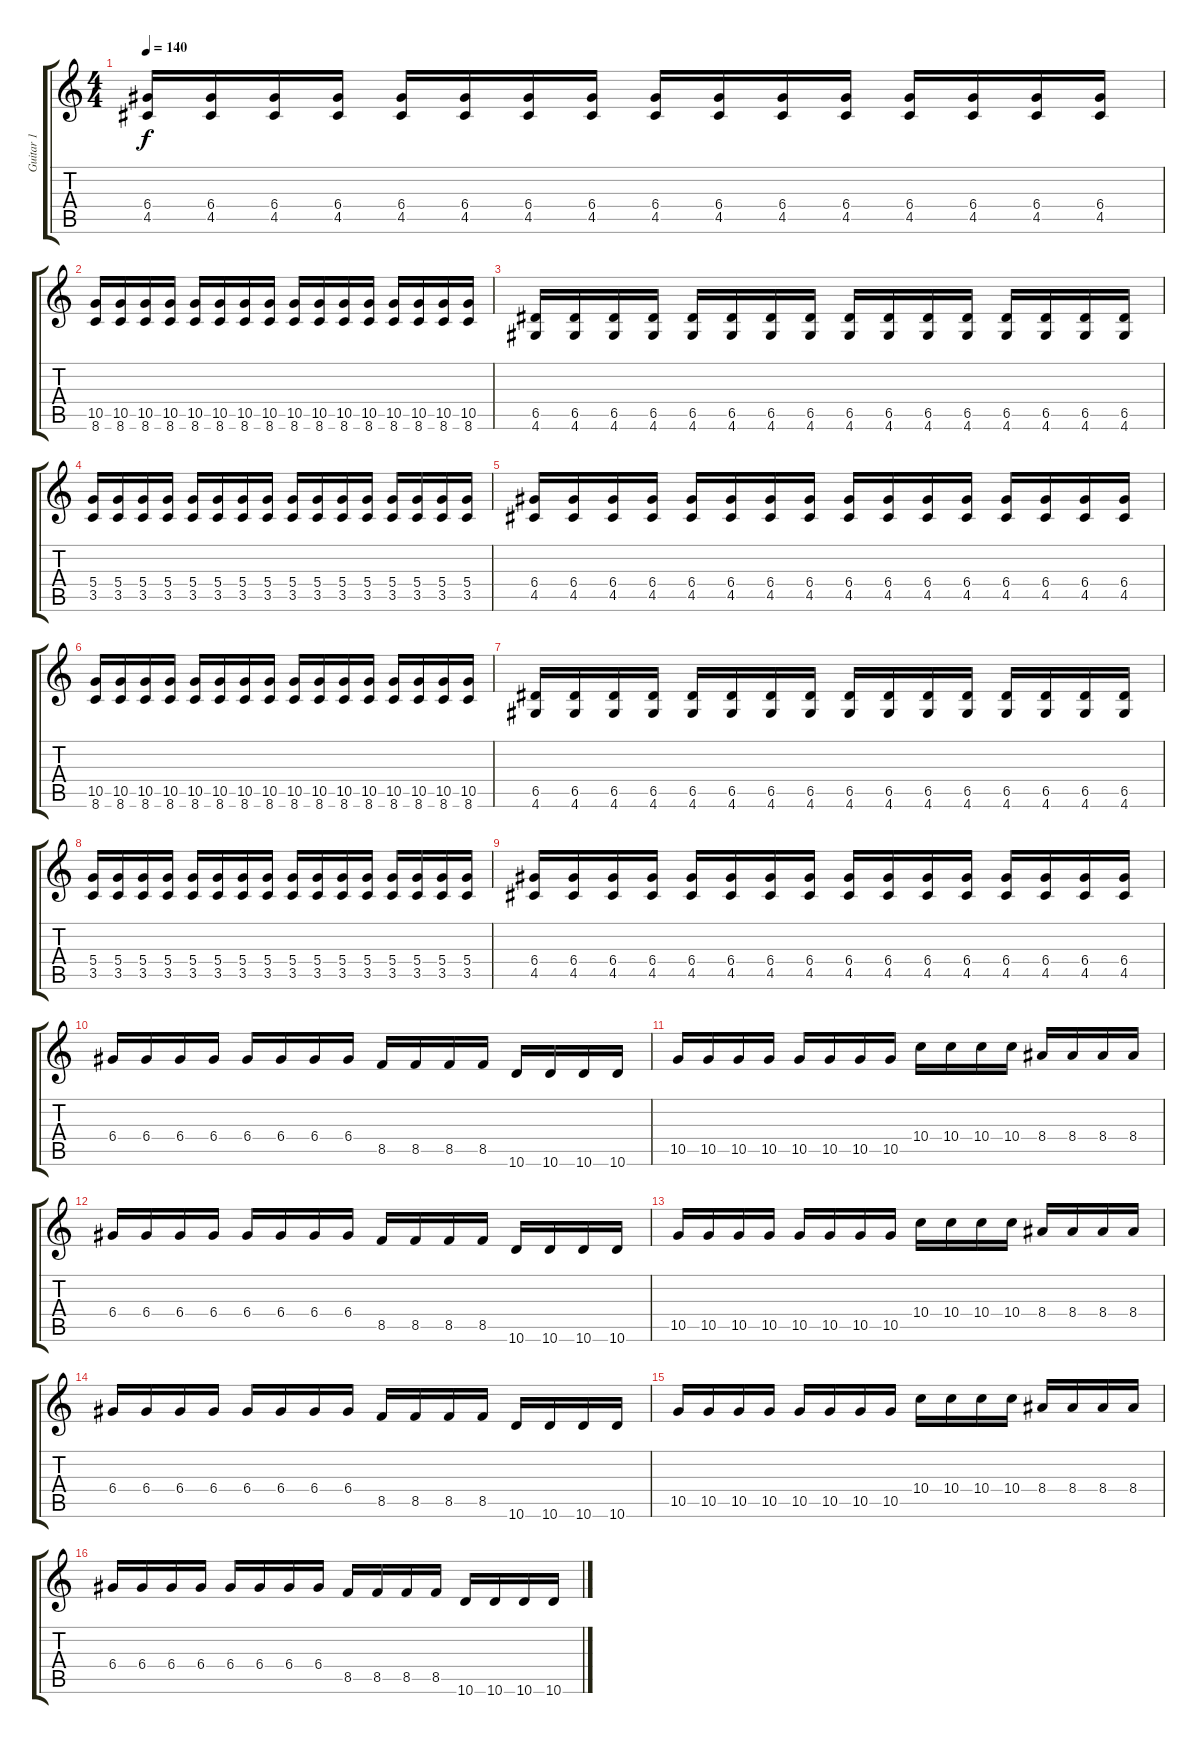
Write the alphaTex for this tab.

\track ("Guitar 1" "Guitar 1") {instrument distortionguitar}
\staff {score tabs}
\tuning (E4 B3 G3 D3 A2 E2) {hide}
\ts (4 4)
\tempo 140
\clef g2
\ks c
(6.4 4.5).16{dy f} (6.4 4.5).16 (6.4 4.5).16 (6.4 4.5).16 (6.4 4.5).16 (6.4 4.5).16 (6.4 4.5).16 (6.4 4.5).16 (6.4 4.5).16 (6.4 4.5).16 (6.4 4.5).16 (6.4 4.5).16 (6.4 4.5).16 (6.4 4.5).16 (6.4 4.5).16 (6.4 4.5).16 |
(10.5 8.6).16 (10.5 8.6).16 (10.5 8.6).16 (10.5 8.6).16 (10.5 8.6).16 (10.5 8.6).16 (10.5 8.6).16 (10.5 8.6).16 (10.5 8.6).16 (10.5 8.6).16 (10.5 8.6).16 (10.5 8.6).16 (10.5 8.6).16 (10.5 8.6).16 (10.5 8.6).16 (10.5 8.6).16 |
(6.5 4.6).16 (6.5 4.6).16 (6.5 4.6).16 (6.5 4.6).16 (6.5 4.6).16 (6.5 4.6).16 (6.5 4.6).16 (6.5 4.6).16 (6.5 4.6).16 (6.5 4.6).16 (6.5 4.6).16 (6.5 4.6).16 (6.5 4.6).16 (6.5 4.6).16 (6.5 4.6).16 (6.5 4.6).16 |
(5.4 3.5).16 (5.4 3.5).16 (5.4 3.5).16 (5.4 3.5).16 (5.4 3.5).16 (5.4 3.5).16 (5.4 3.5).16 (5.4 3.5).16 (5.4 3.5).16 (5.4 3.5).16 (5.4 3.5).16 (5.4 3.5).16 (5.4 3.5).16 (5.4 3.5).16 (5.4 3.5).16 (5.4 3.5).16 |
(6.4 4.5).16 (6.4 4.5).16 (6.4 4.5).16 (6.4 4.5).16 (6.4 4.5).16 (6.4 4.5).16 (6.4 4.5).16 (6.4 4.5).16 (6.4 4.5).16 (6.4 4.5).16 (6.4 4.5).16 (6.4 4.5).16 (6.4 4.5).16 (6.4 4.5).16 (6.4 4.5).16 (6.4 4.5).16 |
(10.5 8.6).16 (10.5 8.6).16 (10.5 8.6).16 (10.5 8.6).16 (10.5 8.6).16 (10.5 8.6).16 (10.5 8.6).16 (10.5 8.6).16 (10.5 8.6).16 (10.5 8.6).16 (10.5 8.6).16 (10.5 8.6).16 (10.5 8.6).16 (10.5 8.6).16 (10.5 8.6).16 (10.5 8.6).16 |
(6.5 4.6).16 (6.5 4.6).16 (6.5 4.6).16 (6.5 4.6).16 (6.5 4.6).16 (6.5 4.6).16 (6.5 4.6).16 (6.5 4.6).16 (6.5 4.6).16 (6.5 4.6).16 (6.5 4.6).16 (6.5 4.6).16 (6.5 4.6).16 (6.5 4.6).16 (6.5 4.6).16 (6.5 4.6).16 |
(5.4 3.5).16 (5.4 3.5).16 (5.4 3.5).16 (5.4 3.5).16 (5.4 3.5).16 (5.4 3.5).16 (5.4 3.5).16 (5.4 3.5).16 (5.4 3.5).16 (5.4 3.5).16 (5.4 3.5).16 (5.4 3.5).16 (5.4 3.5).16 (5.4 3.5).16 (5.4 3.5).16 (5.4 3.5).16 |
(6.4 4.5).16 (6.4 4.5).16 (6.4 4.5).16 (6.4 4.5).16 (6.4 4.5).16 (6.4 4.5).16 (6.4 4.5).16 (6.4 4.5).16 (6.4 4.5).16 (6.4 4.5).16 (6.4 4.5).16 (6.4 4.5).16 (6.4 4.5).16 (6.4 4.5).16 (6.4 4.5).16 (6.4 4.5).16 |
6.4.16 6.4.16 6.4.16 6.4.16 6.4.16 6.4.16 6.4.16 6.4.16 8.5.16 8.5.16 8.5.16 8.5.16 10.6.16 10.6.16 10.6.16 10.6.16 |
10.5.16 10.5.16 10.5.16 10.5.16 10.5.16 10.5.16 10.5.16 10.5.16 10.4.16 10.4.16 10.4.16 10.4.16 8.4.16 8.4.16 8.4.16 8.4.16 |
6.4.16 6.4.16 6.4.16 6.4.16 6.4.16 6.4.16 6.4.16 6.4.16 8.5.16 8.5.16 8.5.16 8.5.16 10.6.16 10.6.16 10.6.16 10.6.16 |
10.5.16 10.5.16 10.5.16 10.5.16 10.5.16 10.5.16 10.5.16 10.5.16 10.4.16 10.4.16 10.4.16 10.4.16 8.4.16 8.4.16 8.4.16 8.4.16 |
6.4.16 6.4.16 6.4.16 6.4.16 6.4.16 6.4.16 6.4.16 6.4.16 8.5.16 8.5.16 8.5.16 8.5.16 10.6.16 10.6.16 10.6.16 10.6.16 |
10.5.16 10.5.16 10.5.16 10.5.16 10.5.16 10.5.16 10.5.16 10.5.16 10.4.16 10.4.16 10.4.16 10.4.16 8.4.16 8.4.16 8.4.16 8.4.16 |
6.4.16 6.4.16 6.4.16 6.4.16 6.4.16 6.4.16 6.4.16 6.4.16 8.5.16 8.5.16 8.5.16 8.5.16 10.6.16 10.6.16 10.6.16 10.6.16
